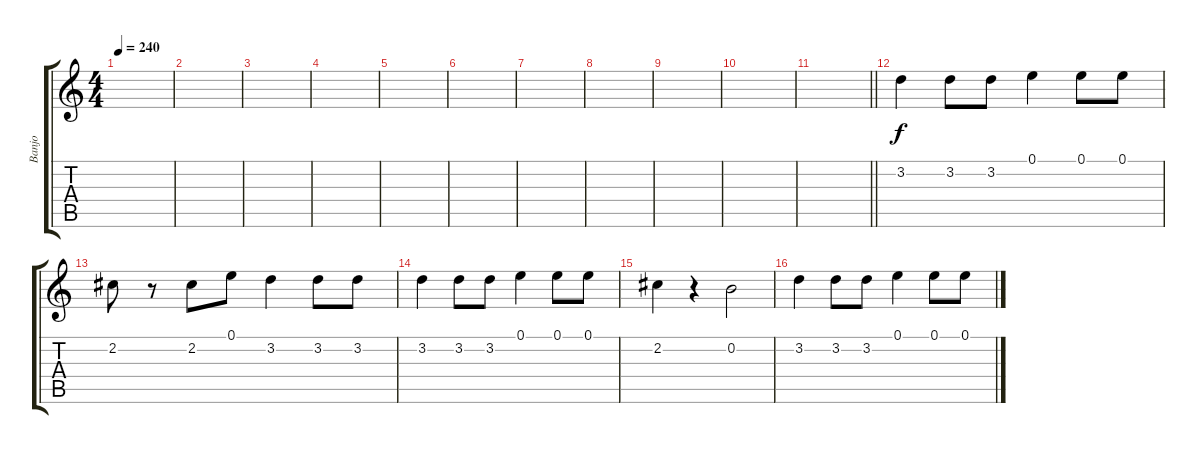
\track ("Banjo" "Banjo") {instrument banjo}
\staff {score tabs}
\tuning (E4 B3 G3 D3 A2 E2) {hide}
\displaytranspose 12
\ts (4 4)
\tempo 240
\clef g2
\ks c
|
|
|
|
|
|
|
|
|
|
\barLineRight lightlight
|
3.2.4 3.2.8 3.2.8 0.1.4 0.1.8 0.1.8 |
2.2.8 r.8 2.2.8 0.1.8 3.2.4 3.2.8 3.2.8 |
3.2.4 3.2.8 3.2.8 0.1.4 0.1.8 0.1.8 |
2.2.4 r.4 0.2.2 |
3.2.4 3.2.8 3.2.8 0.1.4 0.1.8 0.1.8
